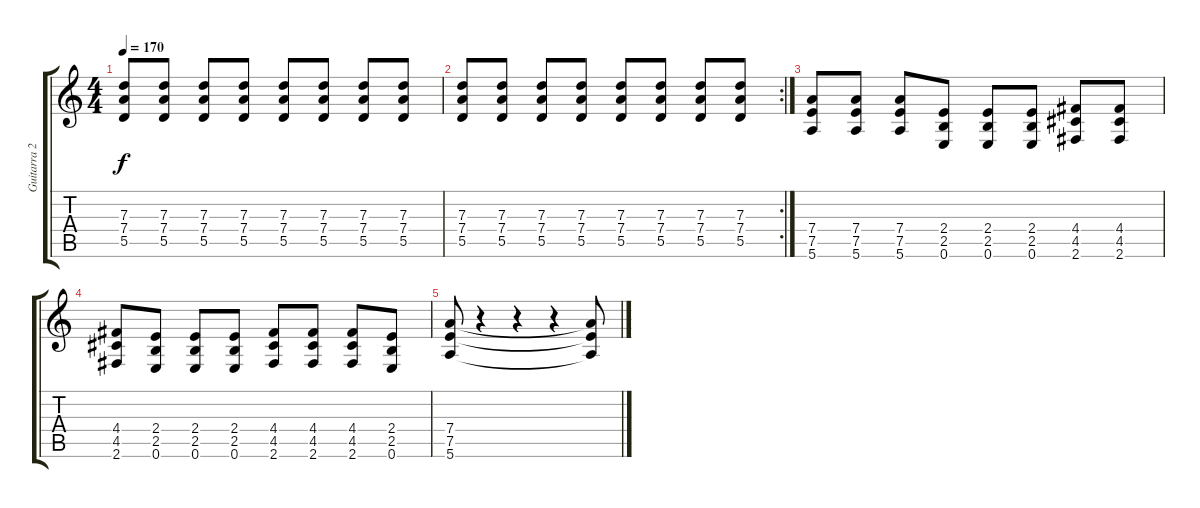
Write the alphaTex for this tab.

\track ("Guitarra 2" "Guitarra 2") {instrument overdrivenguitar}
\staff {score tabs}
\tuning (E4 B3 G3 D3 A2 E2) {hide}
\ts (4 4)
\tempo 170
\clef g2
\ks c
(7.3 7.4 5.5).8{dy f} (7.3 7.4 5.5).8 (7.3 7.4 5.5).8 (7.3 7.4 5.5).8 (7.3 7.4 5.5).8 (7.3 7.4 5.5).8 (7.3 7.4 5.5).8 (7.3 7.4 5.5).8 |
\rc 2
(7.3 7.4 5.5).8 (7.3 7.4 5.5).8 (7.3 7.4 5.5).8 (7.3 7.4 5.5).8 (7.3 7.4 5.5).8 (7.3 7.4 5.5).8 (7.3 7.4 5.5).8 (7.3 7.4 5.5).8 |
(7.4 7.5 5.6).8 (7.4 7.5 5.6).8 (7.4 7.5 5.6).8 (2.4 2.5 0.6).8 (2.4 2.5 0.6).8 (2.4 2.5 0.6).8 (4.4 4.5 2.6).8 (4.4 4.5 2.6).8 |
(4.4 4.5 2.6).8 (2.4 2.5 0.6).8 (2.4 2.5 0.6).8 (2.4 2.5 0.6).8 (4.4 4.5 2.6).8 (4.4 4.5 2.6).8 (4.4 4.5 2.6).8 (2.4 2.5 0.6).8 |
(7.4 7.5 5.6).8 r.4 r.4 r.4 (7.4{t} 7.5{t} 5.6{t}).8
